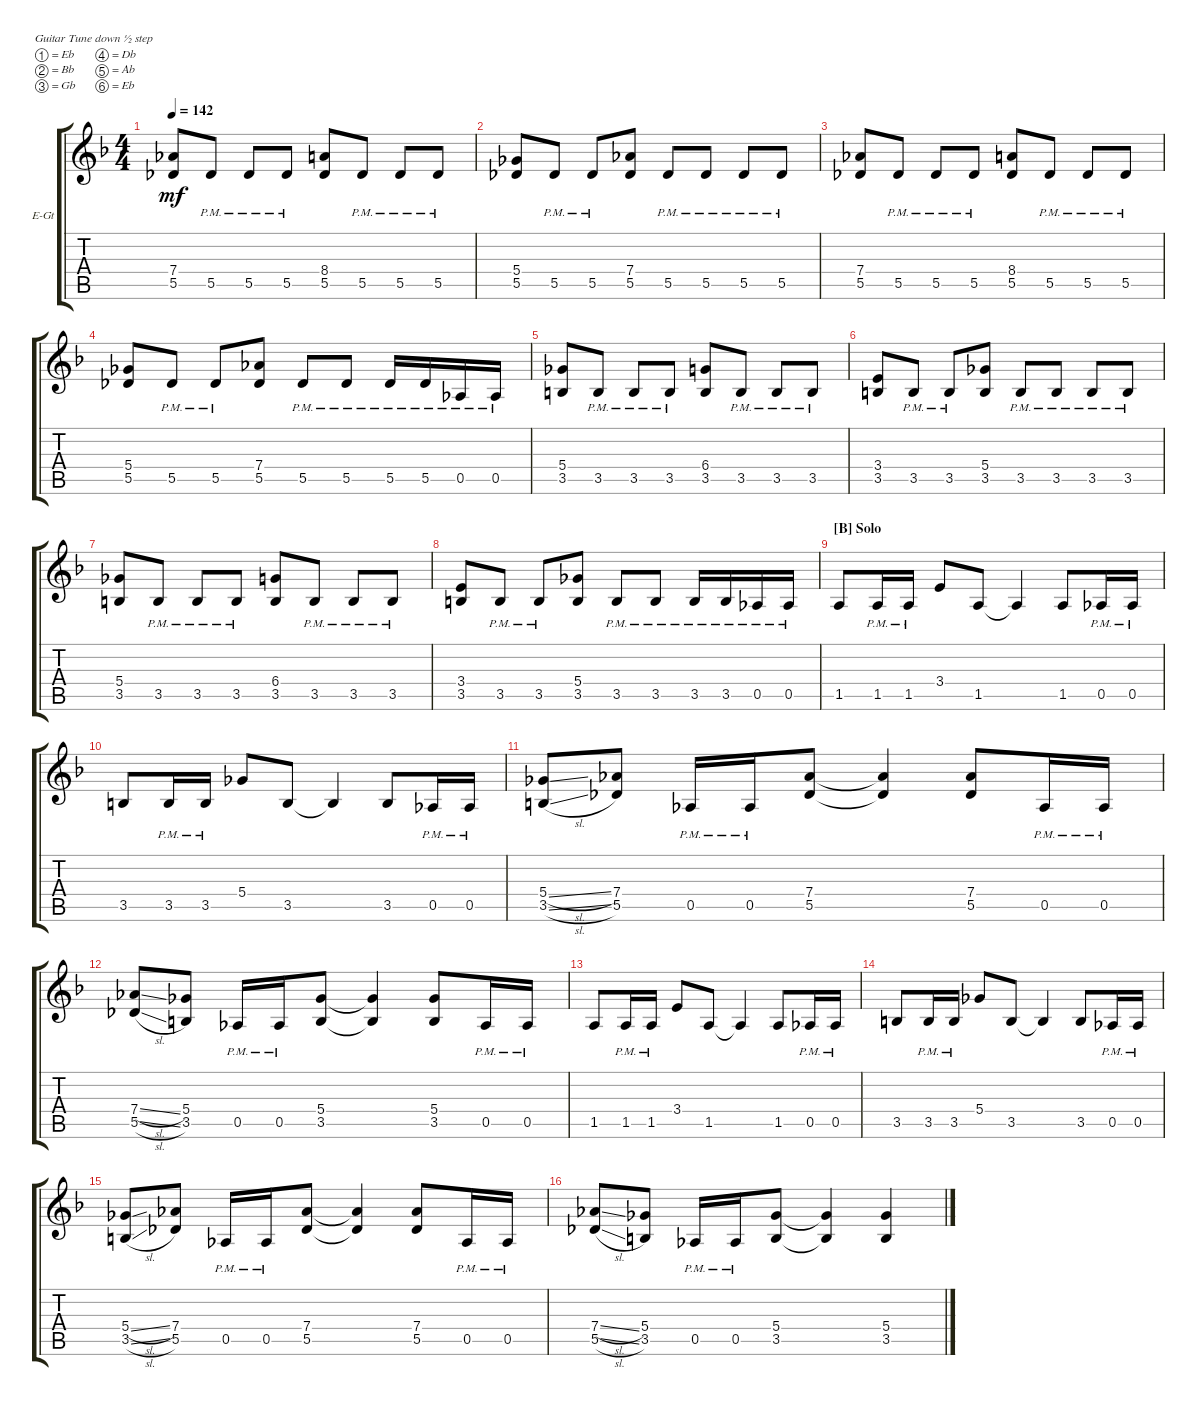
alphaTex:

\defaultSystemsLayout 4
\bracketExtendMode groupsimilarinstruments
\firstSystemTrackNameOrientation horizontal
\otherSystemsTrackNameOrientation horizontal
\track ("Jon Rhythm " "E-Gt") {instrument distortionguitar}
\staff {score tabs}
\tuning (Eb4 Bb3 Gb3 Db3 Ab2 Eb2)
\ts (4 4)
\tempo 142
\clef g2
\ks f
(7.4 5.5).8{dy mf} 5.5{pm}.8 5.5{pm}.8 5.5{pm}.8 (8.4 5.5).8 5.5{pm}.8 5.5{pm}.8 5.5{pm}.8 |
(5.4 5.5).8 5.5{pm}.8 5.5{pm}.8 (7.4 5.5).8 5.5{pm}.8 5.5{pm}.8 5.5{pm}.8 5.5{pm}.8 |
(7.4 5.5).8 5.5{pm}.8 5.5{pm}.8 5.5{pm}.8 (8.4 5.5).8 5.5{pm}.8 5.5{pm}.8 5.5{pm}.8 |
(5.4 5.5).8 5.5{pm}.8 5.5{pm}.8 (7.4 5.5).8 5.5{pm}.8 5.5{pm}.8 5.5{pm}.16 5.5{pm}.16 0.5{pm}.16 0.5{pm}.16 |
(5.4 3.5).8 3.5{pm}.8 3.5{pm}.8 3.5{pm}.8 (6.4 3.5).8 3.5{pm}.8 3.5{pm}.8 3.5{pm}.8 |
(3.4 3.5).8 3.5{pm}.8 3.5{pm}.8 (5.4 3.5).8 3.5{pm}.8 3.5{pm}.8 3.5{pm}.8 3.5{pm}.8 |
(5.4 3.5).8 3.5{pm}.8 3.5{pm}.8 3.5{pm}.8 (6.4 3.5).8 3.5{pm}.8 3.5{pm}.8 3.5{pm}.8 |
(3.4 3.5).8 3.5{pm}.8 3.5{pm}.8 (5.4 3.5).8 3.5{pm}.8 3.5{pm}.8 3.5{pm}.16 3.5{pm}.16 0.5{pm}.16 0.5{pm}.16 |
\section ("B" "Solo")
1.5.8 1.5{pm}.16 1.5{pm}.16 3.4.8 1.5.8 1.5{t}.4 1.5.8 0.5{pm}.16 0.5{pm}.16 |
3.5.8 3.5{pm}.16 3.5{pm}.16 5.4.8 3.5.8 3.5{t}.4 3.5.8 0.5{pm}.16 0.5{pm}.16 |
(5.4{sl} 3.5{sl}).8 (7.4 5.5).8 0.5{pm}.16 0.5{pm}.16 (7.4 5.5).8 (7.4{t} 5.5{t}).4 (7.4 5.5).8 0.5{pm}.16 0.5{pm}.16 |
(7.4{sl} 5.5{sl}).8 (5.4 3.5).8 0.5{pm}.16 0.5{pm}.16 (5.4 3.5).8 (5.4{t} 3.5{t}).4 (5.4 3.5).8 0.5{pm}.16 0.5{pm}.16 |
1.5.8 1.5{pm}.16 1.5{pm}.16 3.4.8 1.5.8 1.5{t}.4 1.5.8 0.5{pm}.16 0.5{pm}.16 |
3.5.8 3.5{pm}.16 3.5{pm}.16 5.4.8 3.5.8 3.5{t}.4 3.5.8 0.5{pm}.16 0.5{pm}.16 |
(5.4{sl} 3.5{sl}).8 (7.4 5.5).8 0.5{pm}.16 0.5{pm}.16 (7.4 5.5).8 (7.4{t} 5.5{t}).4 (7.4 5.5).8 0.5{pm}.16 0.5{pm}.16 |
(7.4{sl} 5.5{sl}).8 (5.4 3.5).8 0.5{pm}.16 0.5{pm}.16 (5.4 3.5).8 (5.4{t} 3.5{t}).4 (5.4 3.5).4
